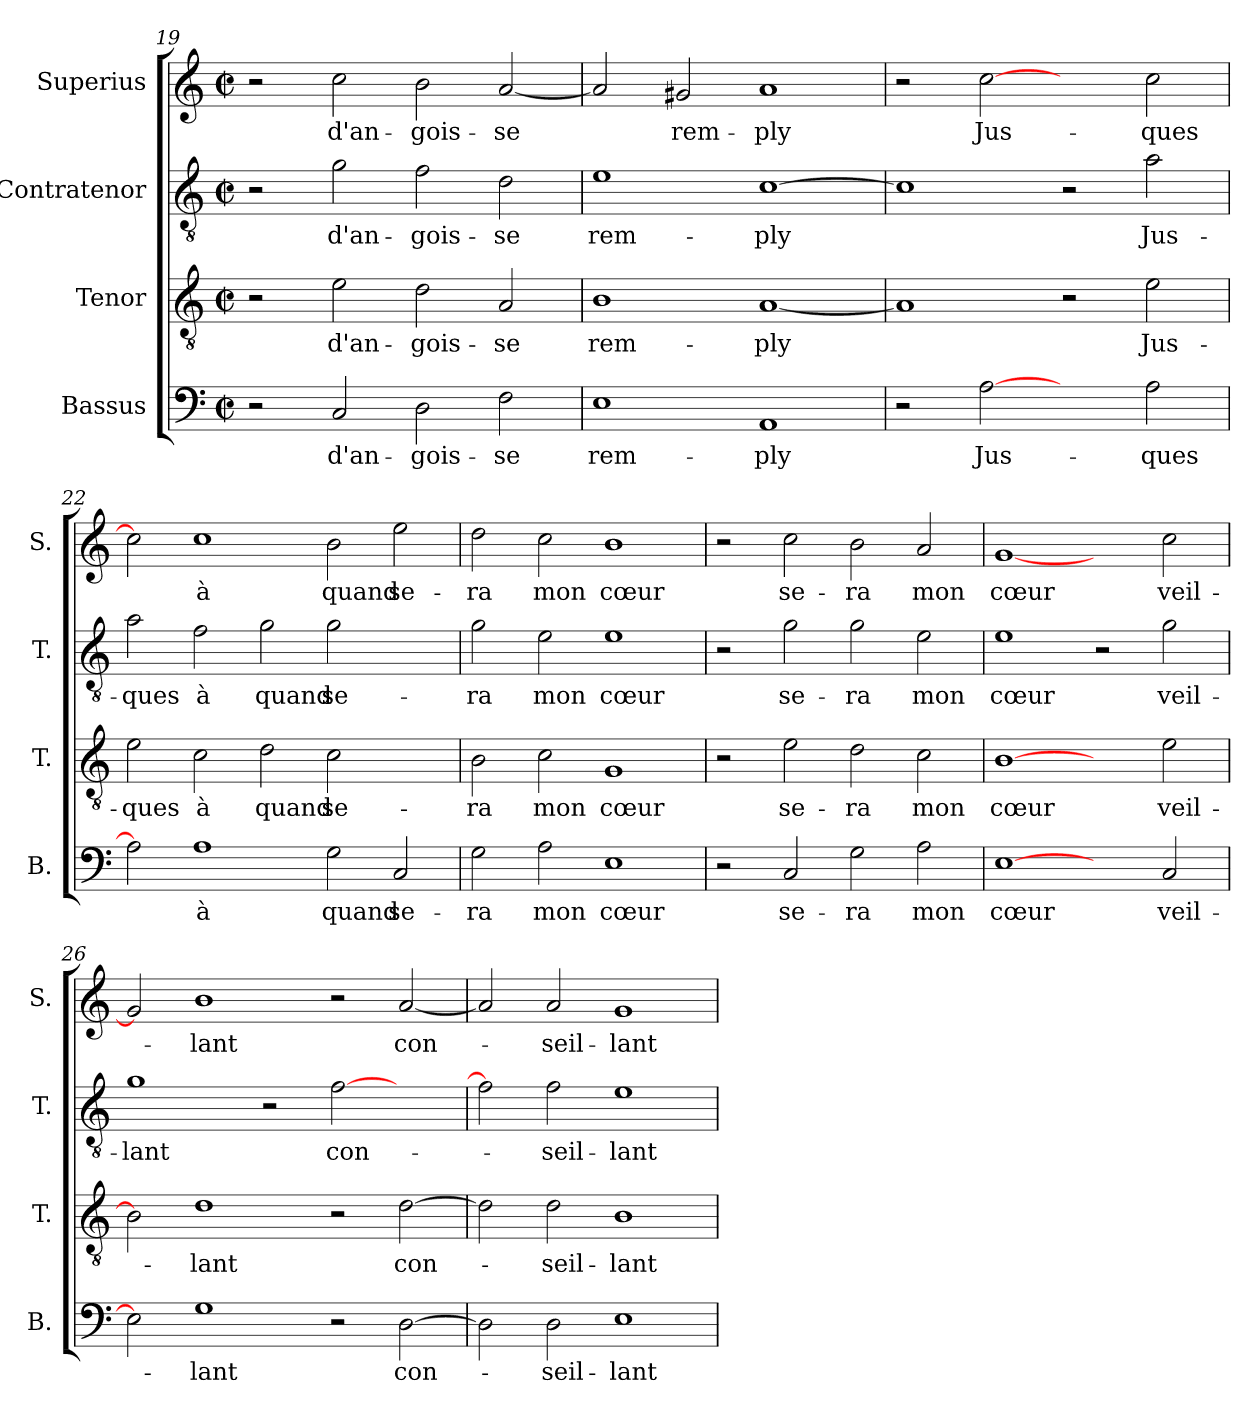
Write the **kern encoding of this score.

**kern	**text	**kern	**text	**kern	**text	**kern	**text
*part4	*part4	*part3	*part3	*part2	*part2	*part1	*part1
*staff4	*staff4	*staff3	*staff3	*staff2	*staff2	*staff1	*staff1
*I"Bassus	*	*I"Tenor	*	*I"Contratenor	*	*I"Superius	*
*I'B.	*	*I'T.	*	*I'T.	*	*I'S.	*
*clefF4	*	*clefGv2	*	*clefGv2	*	*clefG2	*
*k[]	*	*k[]	*	*k[]	*	*k[]	*
*C:	*	*C:	*	*C:	*	*C:	*
*M2/2	*	*M2/2	*	*M2/2	*	*M2/2	*
*met(c|)	*	*met(c|)	*	*met(c|)	*	*met(c|)	*
=19	=19	=19	=19	=19	=19	=19	=19
2r	.	2r	.	2r	.	2r	.
2C/	d'an-	2e\	d'an-	2g\	d'an-	2cc\	d'an-
2D\	-gois-	2d\	-gois-	2f\	-gois-	2b\	-gois-
2F\	-se	2A/	-se	2d\	-se	[2a/	-se
=20	=20	=20	=20	=20	=20	=20	=20
1E\	rem-	1B\	rem-	1e\	rem-	2a/]	.
.	.	.	.	.	.	2g#X/	rem-
1AA/	-ply	[1A/	-ply	[1c\	-ply	1a/	-ply
=21	=21	=21	=21	=21	=21	=21	=21
2r	.	1A/]	.	1c\]	.	2r	.
[2A\	Jus-	.	.	.	.	[2cc\	Jus-
2ryy	.	2r	.	2r	.	2ryy	.
2A\	-ques	2e\	Jus-	2a\	Jus-	2cc\	-ques
!!LO:LB:g=z
=22	=22	=22	=22	=22	=22	=22	=22
2A\]	.	2e\	-ques	2a\	-ques	2cc\]	.
1A\	à	2c\	à	2f\	à	1cc\	à
.	.	2d\	quand	2g\	quand	.	.
2G\	quand	2c\	se-	2g\	se-	2b\	quand
2C/	se-	2ryy	.	2ryy	.	2ee\	se-
=23	=23	=23	=23	=23	=23	=23	=23
2G\	-ra	2B\	-ra	2g\	-ra	2dd\	-ra
2A\	mon	2c\	mon	2e\	mon	2cc\	mon
1E\	cœur	1G/	cœur	1e\	cœur	1b\	cœur
=24	=24	=24	=24	=24	=24	=24	=24
2r	.	2r	.	2r	.	2r	.
2C/	se-	2e\	se-	2g\	se-	2cc\	se-
2G\	-ra	2d\	-ra	2g\	-ra	2b\	-ra
2A\	mon	2c\	mon	2e\	mon	2a/	mon
=25	=25	=25	=25	=25	=25	=25	=25
[1E\	cœur	[1B\	cœur	1e\	cœur	[1g/	cœur
2ryy	.	2ryy	.	2r	.	2ryy	.
2C/	veil-	2e\	veil-	2g\	veil-	2cc\	veil-
=26	=26	=26	=26	=26	=26	=26	=26
2E\]	.	2B\]	.	1g\	-lant	2g/]	.
1G\	-lant	1d\	-lant	.	.	1b\	-lant
.	.	.	.	2r	.	.	.
2r	.	2r	.	[2f\	con-	2r	.
[2D\	con-	[2d\	con-	2ryy	.	[2a/	con-
=27	=27	=27	=27	=27	=27	=27	=27
2D\]	.	2d\]	.	2f\]	.	2a/]	.
2D\	-seil-	2d\	-seil-	2f\	-seil-	2a/	-seil-
1E\	-lant	1B\	-lant	1e\	-lant	1g/	-lant
=	=	=	=	=	=	=	=
*-	*-	*-	*-	*-	*-	*-	*-
